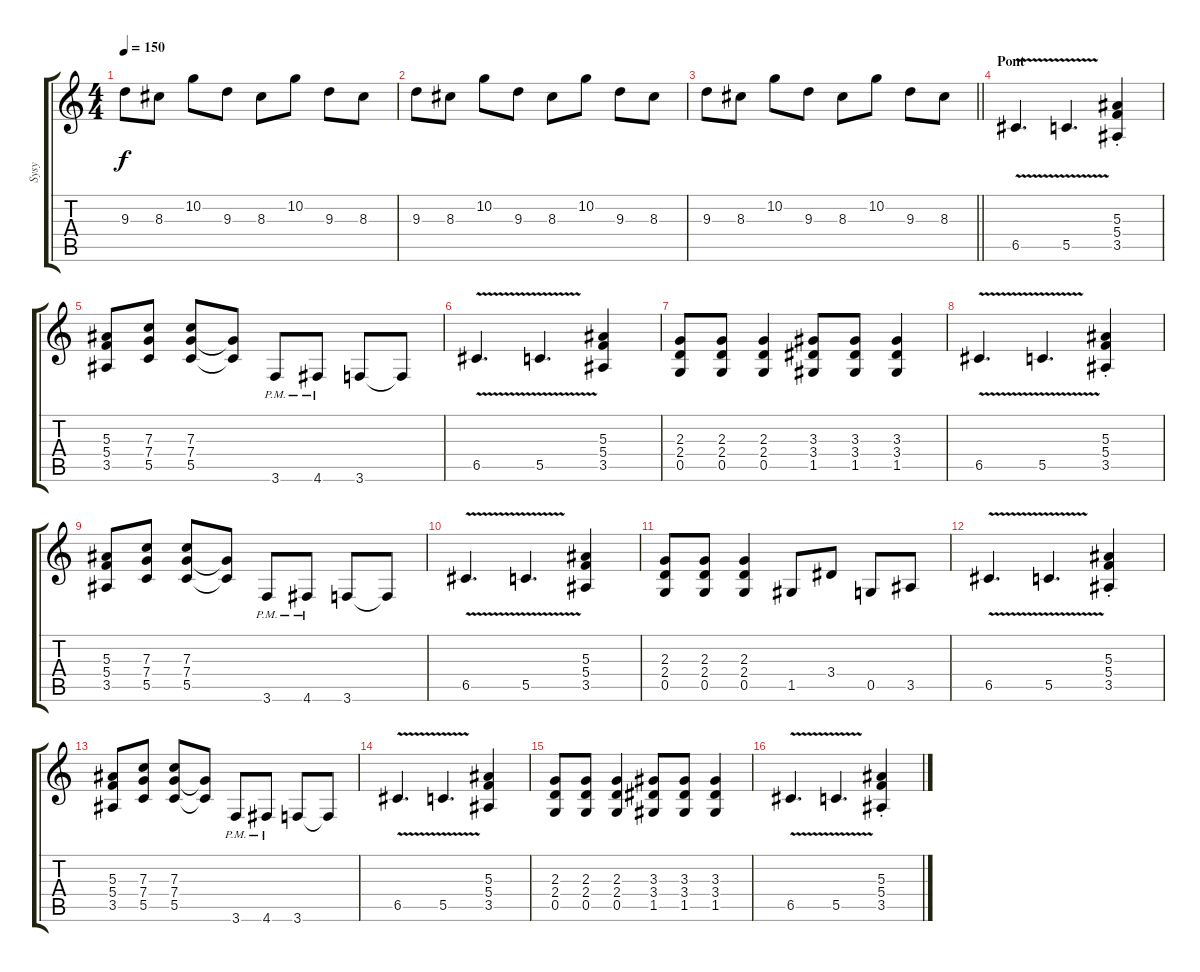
\track ("Sysy" "Sysy") {instrument distortionguitar}
\staff {score tabs}
\tuning (D4 A3 F3 C3 G2 D2) {hide}
\ts (4 4)
\tempo 150
\clef g2
\ks c
9.3.8{dy f} 8.3.8 10.2.8 9.3.8 8.3.8 10.2.8 9.3.8 8.3.8 |
9.3.8 8.3.8 10.2.8 9.3.8 8.3.8 10.2.8 9.3.8 8.3.8 |
\barLineRight lightlight
9.3.8 8.3.8 10.2.8 9.3.8 8.3.8 10.2.8 9.3.8 8.3.8 |
\section ("" "Pont")
6.5{v}.4{d volume 16} 5.5{v}.4{d} (5.3{st} 5.4{st} 3.5{st}).4 |
(5.3 5.4 3.5).8 (7.3 7.4 5.5).8 (7.3 7.4 5.5).8 (7.4{t} 5.5{t}).8 3.6{pm}.8 4.6{pm}.8 3.6.8 3.6{t}.8 |
6.5{v}.4{d} 5.5{v}.4{d} (5.3 5.4 3.5).4 |
(2.3 2.4 0.5).8 (2.3 2.4 0.5).8 (2.3 2.4 0.5).4 (3.3 3.4 1.5).8 (3.3 3.4 1.5).8 (3.3 3.4 1.5).4 |
6.5{v}.4{d} 5.5{v}.4{d} (5.3{st} 5.4{st} 3.5{st}).4 |
(5.3 5.4 3.5).8 (7.3 7.4 5.5).8 (7.3 7.4 5.5).8 (7.4{t} 5.5{t}).8 3.6{pm}.8 4.6{pm}.8 3.6.8 3.6{t}.8 |
6.5{v}.4{d} 5.5{v}.4{d} (5.3 5.4 3.5).4 |
(2.3 2.4 0.5).8 (2.3 2.4 0.5).8 (2.3 2.4 0.5).4 1.5.8 3.4.8 0.5.8 3.5.8 |
6.5{v}.4{d} 5.5{v}.4{d} (5.3{st} 5.4{st} 3.5{st}).4 |
(5.3 5.4 3.5).8 (7.3 7.4 5.5).8 (7.3 7.4 5.5).8 (7.4{t} 5.5{t}).8 3.6{pm}.8 4.6{pm}.8 3.6.8 3.6{t}.8 |
6.5{v}.4{d} 5.5{v}.4{d} (5.3 5.4 3.5).4 |
(2.3 2.4 0.5).8 (2.3 2.4 0.5).8 (2.3 2.4 0.5).4 (3.3 3.4 1.5).8 (3.3 3.4 1.5).8 (3.3 3.4 1.5).4 |
6.5{v}.4{d} 5.5{v}.4{d} (5.3{st} 5.4{st} 3.5{st}).4
